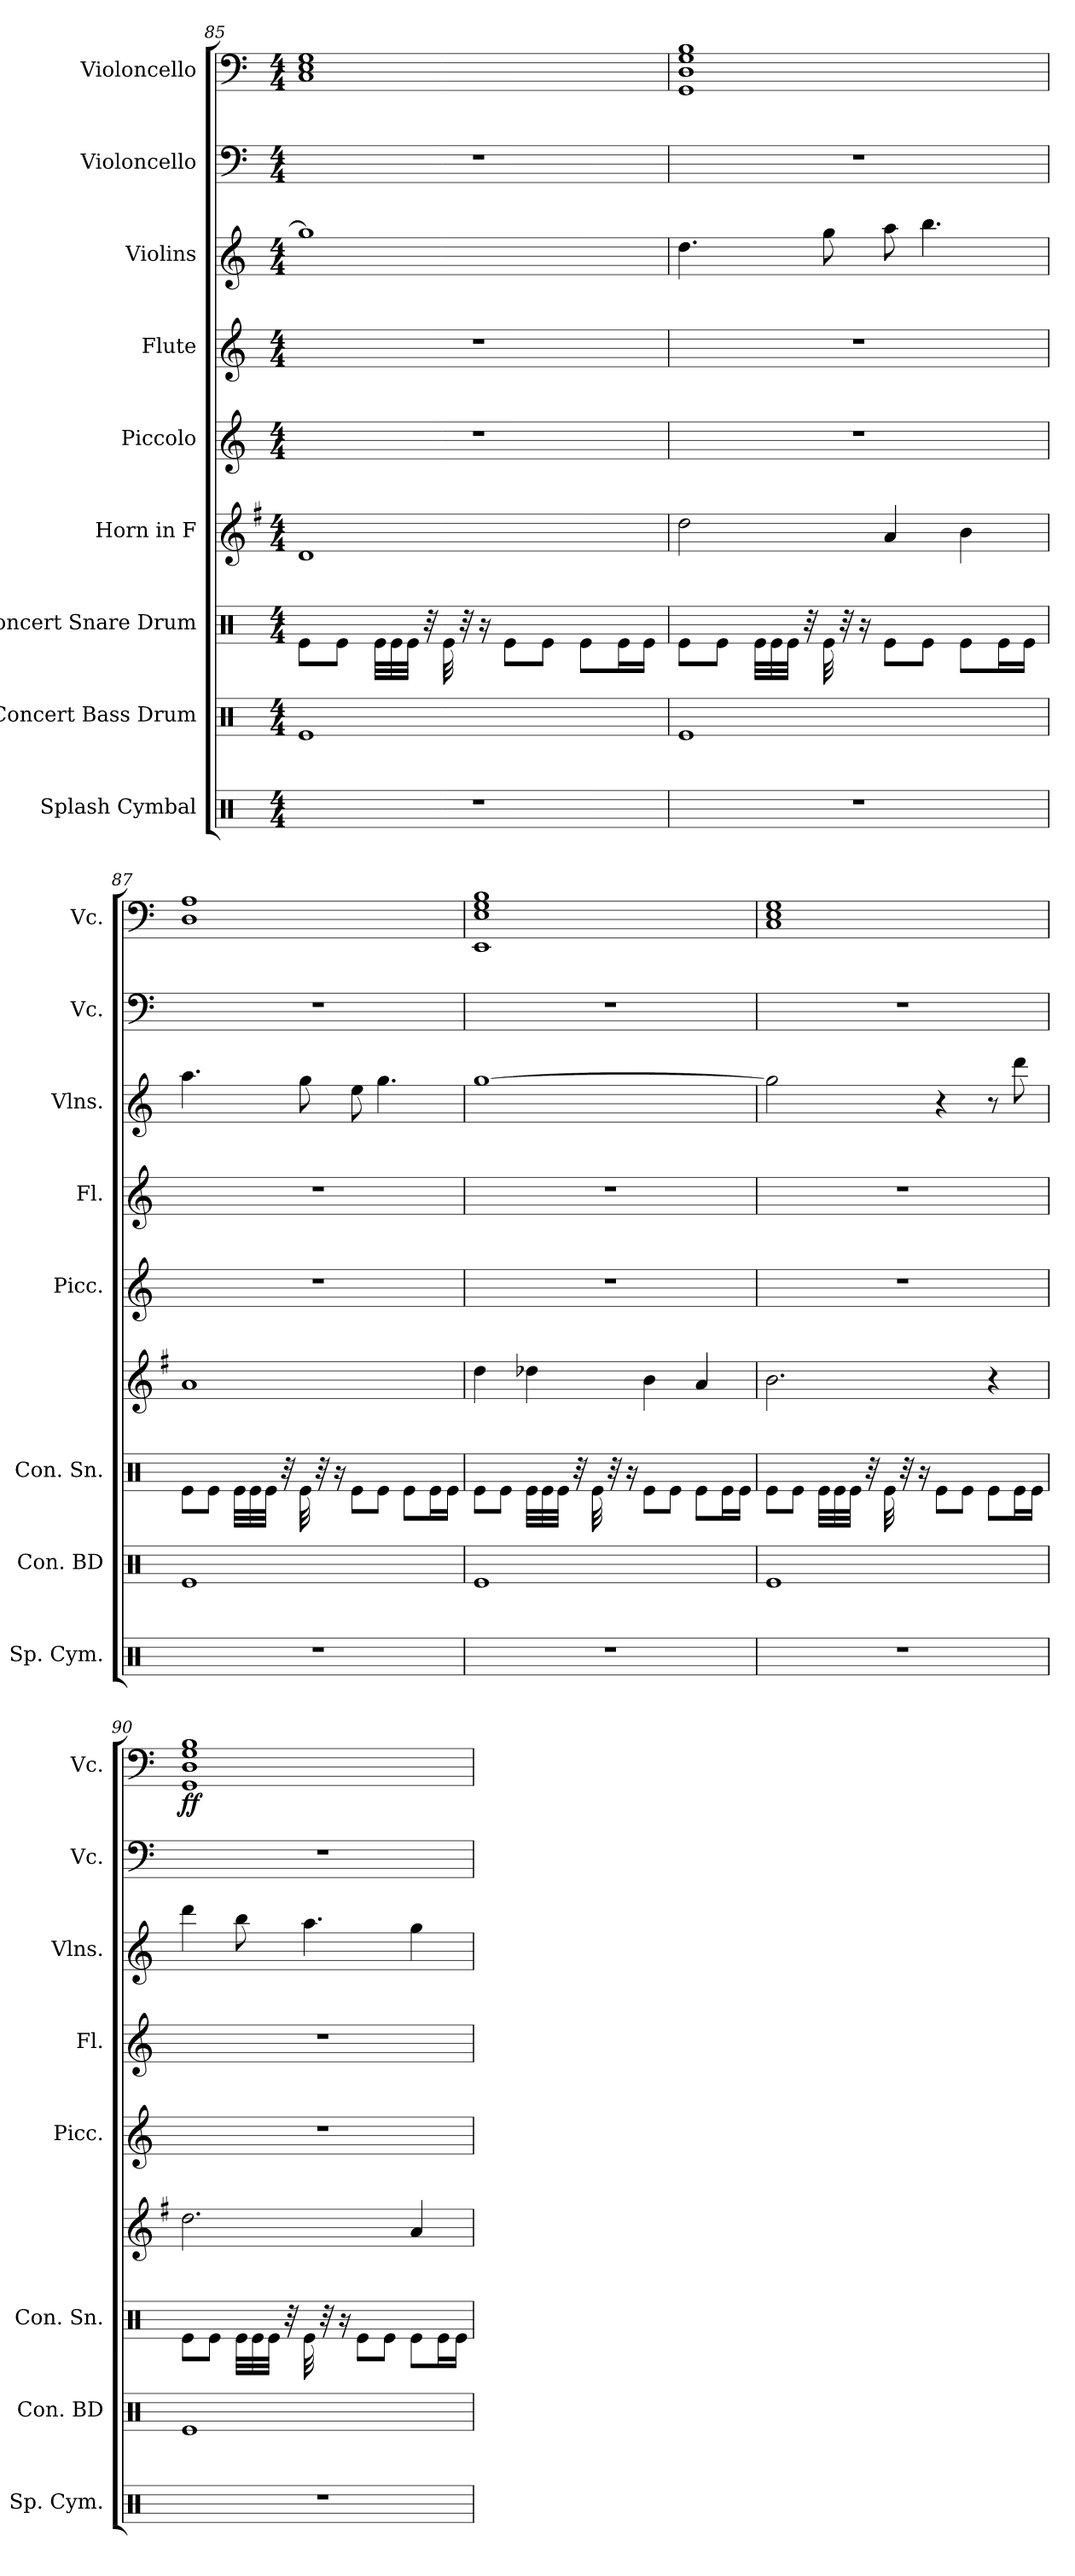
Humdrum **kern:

**kern	**kern	**kern	**kern	**kern	**kern	**kern	**kern	**kern	**dynam
*part9	*part8	*part7	*part6	*part5	*part4	*part3	*part2	*part1	*part1
*staff9	*staff8	*staff7	*staff6	*staff5	*staff4	*staff3	*staff2	*staff1	*staff1
*I"Splash Cymbal	*I"Concert Bass Drum	*I"Concert Snare Drum	*I"Horn in F	*I"Piccolo	*I"Flute	*I"Violins	*I"Violoncello	*I"Violoncello	*
*I'Sp. Cym.	*I'Con. BD	*I'Con. Sn.	*	*I'Picc.	*I'Fl.	*I'Vlns.	*I'Vc.	*I'Vc.	*
!!LO:PB:g=z
*clefX	*clefX	*clefX	*clefG2	*clefG2	*clefG2	*clefG2	*clefF4	*clefF4	*
*	*	*	*ITrd4c7	*ITrd-7c-12	*	*	*	*	*
*k[]	*k[]	*k[]	*k[]	*k[]	*k[]	*k[]	*k[]	*k[]	*
*M4/4	*M4/4	*M4/4	*M4/4	*M4/4	*M4/4	*M4/4	*M4/4	*M4/4	*
=85	=85	=85	=85	=85	=85	=85	=85	=85	=85
1r	1Re	8Re\L	1G	1r	1r	1gg]	1r	1C 1E 1G	.
.	.	8Re\J	.	.	.	.	.	.	.
.	.	32Re\LLL	.	.	.	.	.	.	.
.	.	32Re\	.	.	.	.	.	.	.
.	.	32Re\JJJ	.	.	.	.	.	.	.
.	.	32r	.	.	.	.	.	.	.
.	.	32Re\	.	.	.	.	.	.	.
.	.	32r	.	.	.	.	.	.	.
.	.	16r	.	.	.	.	.	.	.
.	.	8Re\L	.	.	.	.	.	.	.
.	.	8Re\J	.	.	.	.	.	.	.
.	.	8Re\L	.	.	.	.	.	.	.
.	.	16Re\L	.	.	.	.	.	.	.
.	.	16Re\JJ	.	.	.	.	.	.	.
=86	=86	=86	=86	=86	=86	=86	=86	=86	=86
1r	1Re	8Re\L	2g\	1r	1r	4.dd\	1r	1GG 1D 1G 1B	.
.	.	8Re\J	.	.	.	.	.	.	.
.	.	32Re\LLL	.	.	.	.	.	.	.
.	.	32Re\	.	.	.	.	.	.	.
.	.	32Re\JJJ	.	.	.	.	.	.	.
.	.	32r	.	.	.	.	.	.	.
.	.	32Re\	.	.	.	8gg\	.	.	.
.	.	32r	.	.	.	.	.	.	.
.	.	16r	.	.	.	.	.	.	.
.	.	8Re\L	4d/	.	.	8aa\	.	.	.
.	.	8Re\J	.	.	.	4.bb\	.	.	.
.	.	8Re\L	4e\	.	.	.	.	.	.
.	.	16Re\L	.	.	.	.	.	.	.
.	.	16Re\JJ	.	.	.	.	.	.	.
=87	=87	=87	=87	=87	=87	=87	=87	=87	=87
1r	1Re	8Re\L	1d	1r	1r	4.aa\	1r	1D 1A	.
.	.	8Re\J	.	.	.	.	.	.	.
.	.	32Re\LLL	.	.	.	.	.	.	.
.	.	32Re\	.	.	.	.	.	.	.
.	.	32Re\JJJ	.	.	.	.	.	.	.
.	.	32r	.	.	.	.	.	.	.
.	.	32Re\	.	.	.	8gg\	.	.	.
.	.	32r	.	.	.	.	.	.	.
.	.	16r	.	.	.	.	.	.	.
.	.	8Re\L	.	.	.	8ee\	.	.	.
.	.	8Re\J	.	.	.	4.gg\	.	.	.
.	.	8Re\L	.	.	.	.	.	.	.
.	.	16Re\L	.	.	.	.	.	.	.
.	.	16Re\JJ	.	.	.	.	.	.	.
!!LO:PB:g=z
=88	=88	=88	=88	=88	=88	=88	=88	=88	=88
1r	1Re	8Re\L	4g\	1r	1r	[1gg	1r	1EE 1E 1G 1B	.
.	.	8Re\J	.	.	.	.	.	.	.
.	.	32Re\LLL	4g-X\	.	.	.	.	.	.
.	.	32Re\	.	.	.	.	.	.	.
.	.	32Re\JJJ	.	.	.	.	.	.	.
.	.	32r	.	.	.	.	.	.	.
.	.	32Re\	.	.	.	.	.	.	.
.	.	32r	.	.	.	.	.	.	.
.	.	16r	.	.	.	.	.	.	.
.	.	8Re\L	4e\	.	.	.	.	.	.
.	.	8Re\J	.	.	.	.	.	.	.
.	.	8Re\L	4d/	.	.	.	.	.	.
.	.	16Re\L	.	.	.	.	.	.	.
.	.	16Re\JJ	.	.	.	.	.	.	.
=89	=89	=89	=89	=89	=89	=89	=89	=89	=89
1r	1Re	8Re\L	2.e\	1r	1r	2gg\]	1r	1C 1E 1G	.
.	.	8Re\J	.	.	.	.	.	.	.
.	.	32Re\LLL	.	.	.	.	.	.	.
.	.	32Re\	.	.	.	.	.	.	.
.	.	32Re\JJJ	.	.	.	.	.	.	.
.	.	32r	.	.	.	.	.	.	.
.	.	32Re\	.	.	.	.	.	.	.
.	.	32r	.	.	.	.	.	.	.
.	.	16r	.	.	.	.	.	.	.
.	.	8Re\L	.	.	.	4r	.	.	.
.	.	8Re\J	.	.	.	.	.	.	.
.	.	8Re\L	4r	.	.	8r	.	.	.
.	.	16Re\L	.	.	.	8ddd\	.	.	.
.	.	16Re\JJ	.	.	.	.	.	.	.
=90	=90	=90	=90	=90	=90	=90	=90	=90	=90
!	!	!	!	!	!	!	!	!	!LO:DY:b
1r	1Re	8Re\L	2.g\	1r	1r	4ddd\	1r	1GG 1D 1G 1B	ff
.	.	8Re\J	.	.	.	.	.	.	.
.	.	32Re\LLL	.	.	.	8bb\	.	.	.
.	.	32Re\	.	.	.	.	.	.	.
.	.	32Re\JJJ	.	.	.	.	.	.	.
.	.	32r	.	.	.	.	.	.	.
.	.	32Re\	.	.	.	4.aa\	.	.	.
.	.	32r	.	.	.	.	.	.	.
.	.	16r	.	.	.	.	.	.	.
.	.	8Re\L	.	.	.	.	.	.	.
.	.	8Re\J	.	.	.	.	.	.	.
.	.	8Re\L	4d/	.	.	4gg\	.	.	.
.	.	16Re\L	.	.	.	.	.	.	.
.	.	16Re\JJ	.	.	.	.	.	.	.
=	=	=	=	=	=	=	=	=	=
*-	*-	*-	*-	*-	*-	*-	*-	*-	*-
